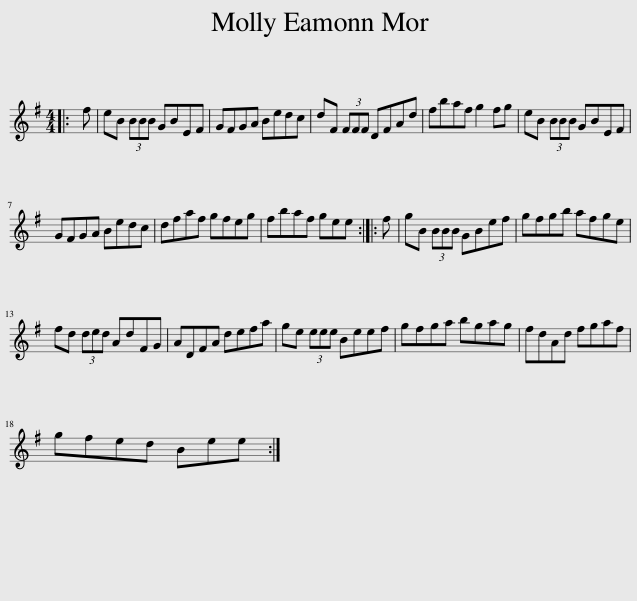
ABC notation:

X:1
L:1/8
M:4/4
I:linebreak $
K:Emin
V:1 treble
V:1
|: f | eB (3BBB GBEF | GFGA Bedc | dF (3FFF DFAd | fbaf g2 fg | %5
 eB (3BBB GBEF |$ GFGA Bedc | dfaf gfeg | fbaf gee :: f | %10
 gB (3BBB GBef | gfgb afge |$ fd (3ded AdFG | ADFA defa | ge (3eee Beef | %15
 gfga bgag | fdAd fgaf |$ gfed Bee :| %18
